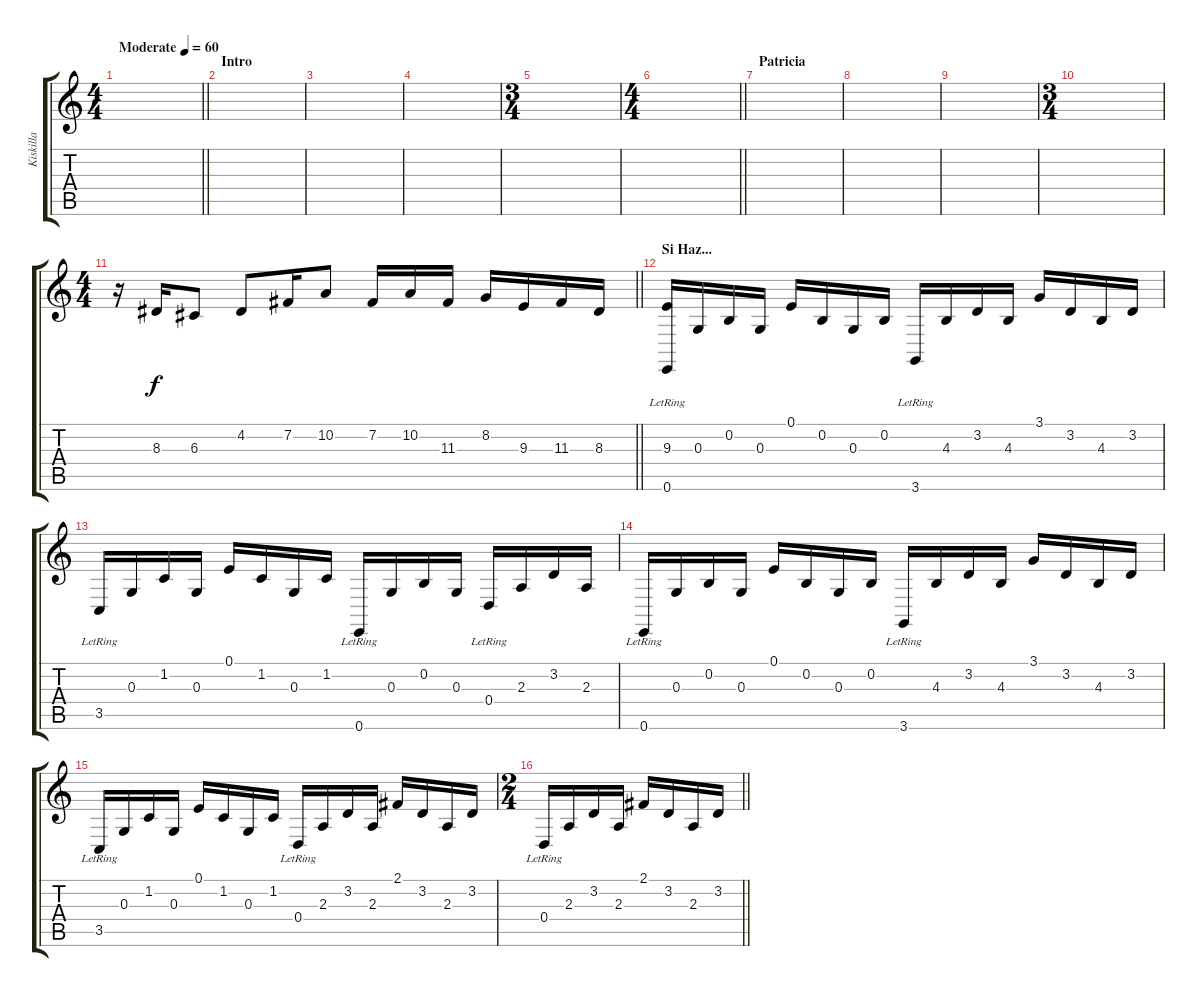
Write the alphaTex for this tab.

\track ("Kiskilla" "Kiskilla") {instrument harpsichord}
\staff {score tabs}
\tuning (E4 B3 G3 D3 A2 E2) {hide}
\ts (4 4)
\tempo (60 "Moderate")
\clef g2
\barLineRight lightlight
\ks c
|
\section ("" "Intro")
|
|
|
\ts (3 4)
|
\ts (4 4)
\barLineRight lightlight
|
\section ("" "Patricia")
|
|
|
\ts (3 4)
|
\ts (4 4)
\barLineRight lightlight
r.16 8.3.16 6.3.8 4.2.8 7.2.16 10.2.8 7.2.16 10.2.16 11.3.16 8.2.16 9.3.16 11.3.16 8.3.16 |
\section ("" "Si Haz...")
(9.3{lr} 0.6{lr}).16 0.3.16 0.2.16 0.3.16 0.1.16 0.2.16 0.3.16 0.2.16 3.6{lr}.16 4.3.16 3.2.16 4.3.16 3.1.16 3.2.16 4.3.16 3.2.16 |
3.5{lr}.16 0.3.16 1.2.16 0.3.16 0.1.16 1.2.16 0.3.16 1.2.16 0.6{lr}.16 0.3.16 0.2.16 0.3.16 0.4{lr}.16 2.3.16 3.2.16 2.3.16 |
0.6{lr}.16 0.3.16 0.2.16 0.3.16 0.1.16 0.2.16 0.3.16 0.2.16 3.6{lr}.16 4.3.16 3.2.16 4.3.16 3.1.16 3.2.16 4.3.16 3.2.16 |
3.5{lr}.16 0.3.16 1.2.16 0.3.16 0.1.16 1.2.16 0.3.16 1.2.16 0.4{lr}.16 2.3.16 3.2.16 2.3.16 2.1.16 3.2.16 2.3.16 3.2.16 |
\ts (2 4)
\barLineRight lightlight
0.4{lr}.16 2.3.16 3.2.16 2.3.16 2.1.16 3.2.16 2.3.16 3.2.16
